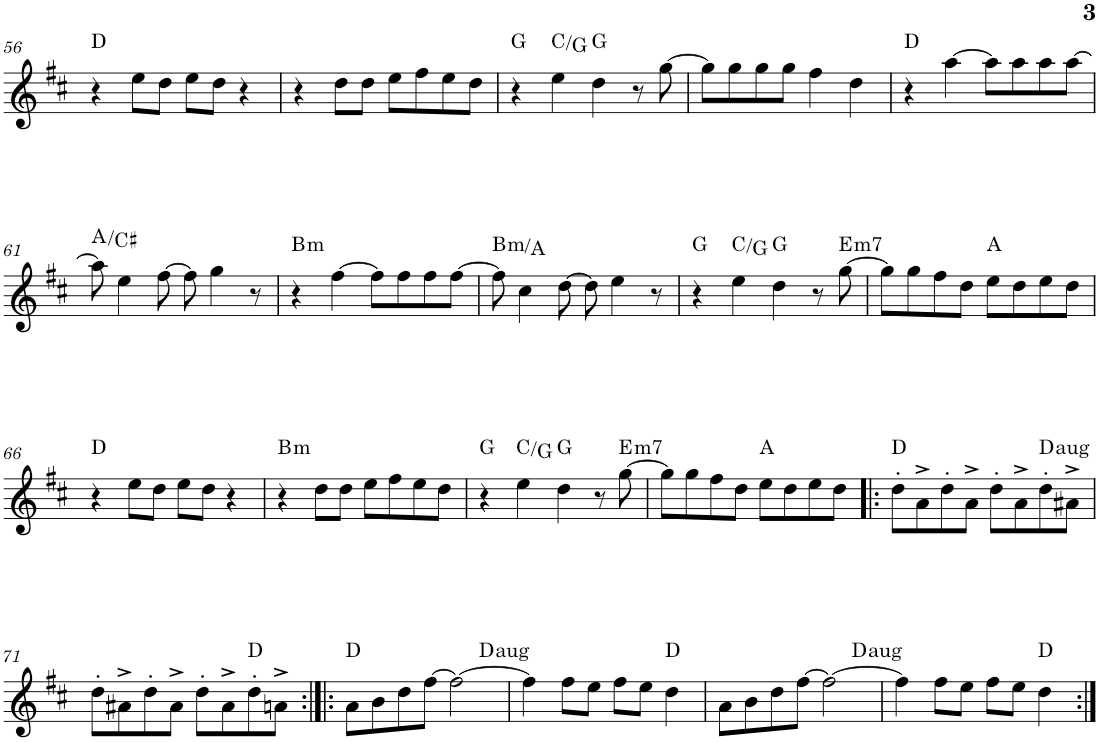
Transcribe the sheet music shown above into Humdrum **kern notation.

**kern	**harte
*part1	*part1
*staff1	*
*I"P1	*
!!LO:PB:g=z
*clefG2	*
*k[f#c#]	*
*D:	*
*M4/4	*
=56	=56
4r	D:maj
8ee\L	.
8dd\J	.
8ee\L	.
8dd\J	.
4r	.
=57	=57
4r	.
8dd\L	.
8dd\J	.
8ee\L	.
8ff#\	.
8ee\	.
8dd\J	.
=58	=58
4r	G:maj
4ee\	C:maj/5
4dd\	G:maj
8r	.
[>8gg\	.
=59	=59
8gg\L]	.
8gg\	.
8gg\	.
8gg\J	.
4ff#\	.
4dd\	.
=60	=60
4r	D:maj
[>4aa\	.
8aa\L]	.
8aa\	.
8aa\	.
[>8aa\J	.
!!LO:LB:g=z
=61	=61
8aa\]	A:maj/3
4ee\	.
[>8ff#\	.
8ff#\]	.
4gg\	.
8r	.
=62	=62
!	!LO:H:kt=m
4r	B:min
[>4ff#\	.
8ff#\L]	.
8ff#\	.
8ff#\	.
[>8ff#\J	.
=63	=63
!	!LO:H:kt=m
8ff#\]	B:min/b7
4cc#\	.
[>8dd\	.
8dd\]	.
4ee\	.
8r	.
=64	=64
4r	G:maj
4ee\	C:maj/5
4dd\	G:maj
8r	.
!	!LO:H:kt=m7
[>8gg\	E:min7
=65	=65
8gg\L]	.
8gg\	.
8ff#\	.
8dd\J	.
8ee\L	A:maj
8dd\	.
8ee\	.
8dd\J	.
!!LO:LB:g=z
=66	=66
4r	D:maj
8ee\L	.
8dd\J	.
8ee\L	.
8dd\J	.
4r	.
=67	=67
!	!LO:H:kt=m
4r	B:min
8dd\L	.
8dd\J	.
8ee\L	.
8ff#\	.
8ee\	.
8dd\J	.
=68	=68
4r	G:maj
4ee\	C:maj/5
4dd\	G:maj
8r	.
!	!LO:H:kt=m7
[>8gg\	E:min7
=69	=69
8gg\L]	.
8gg\	.
8ff#\	.
8dd\J	.
8ee\L	A:maj
8dd\	.
8ee\	.
8dd\J	.
=70!|:	=70!|:
8dd'\L	D:maj
8a^\	.
8dd'\	.
8a^\J	.
8dd'\L	.
8a^\	.
!	!LO:H:kt=aug
8dd'\	D:aug
8a#X^\J	.
!!LO:LB:g=z
=71	=71
8dd'\L	.
8a#X^\	.
8dd'\	.
8a#^\J	.
8dd'\L	.
8a#^\	.
8dd'\	D:maj
8an^\J	.
=72:|!|:	=72:|!|:
*^	*
8a\L	2.ryy	D:maj
8b\	.	.
8dd\	.	.
[>8ff#\J	.	.
2ff#\_	.	.
!	!	!LO:H:kt=aug
.	4ryy	D:aug
*v	*v	*
=73	=73
4ff#\]	.
8ff#\L	.
8ee\J	.
8ff#\L	.
8ee\J	.
4dd\	D:maj
=74	=74
*^	*
8a\L	2.ryy	.
8b\	.	.
8dd\	.	.
[>8ff#\J	.	.
2ff#\_	.	.
!	!	!LO:H:kt=aug
.	4ryy	D:aug
*v	*v	*
=75	=75
4ff#\]	.
8ff#\L	.
8ee\J	.
8ff#\L	.
8ee\J	.
4dd\	D:maj
=:|!	=:|!
*-	*-
